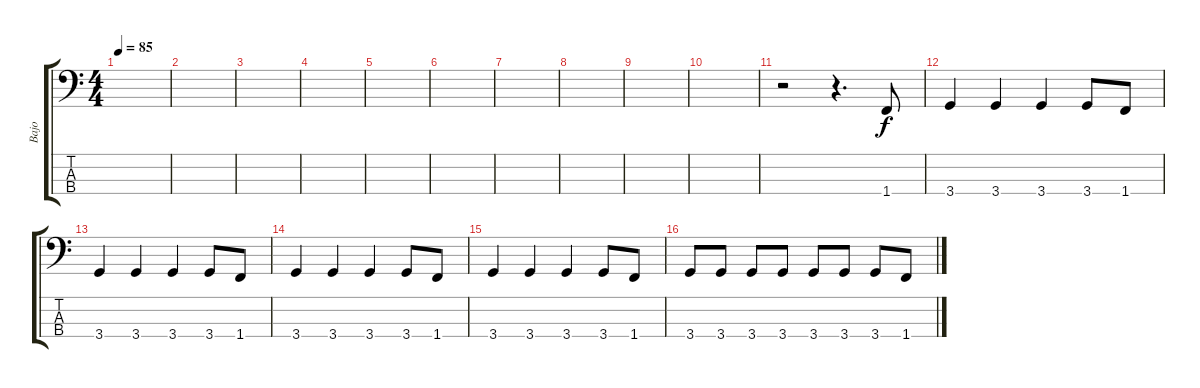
\track ("Bajo" "Bajo") {instrument electricbassfinger}
\staff {score tabs}
\tuning (G2 D2 A1 E1) {hide}
\ts (4 4)
\tempo 85
\clef f4
\ks c
|
|
|
|
|
|
|
|
|
|
r.2 r.4{d} 1.4.8 |
3.4.4 3.4.4 3.4.4 3.4.8 1.4.8 |
3.4.4 3.4.4 3.4.4 3.4.8 1.4.8 |
3.4.4 3.4.4 3.4.4 3.4.8 1.4.8 |
3.4.4 3.4.4 3.4.4 3.4.8 1.4.8 |
3.4.8 3.4.8 3.4.8 3.4.8 3.4.8 3.4.8 3.4.8 1.4.8
